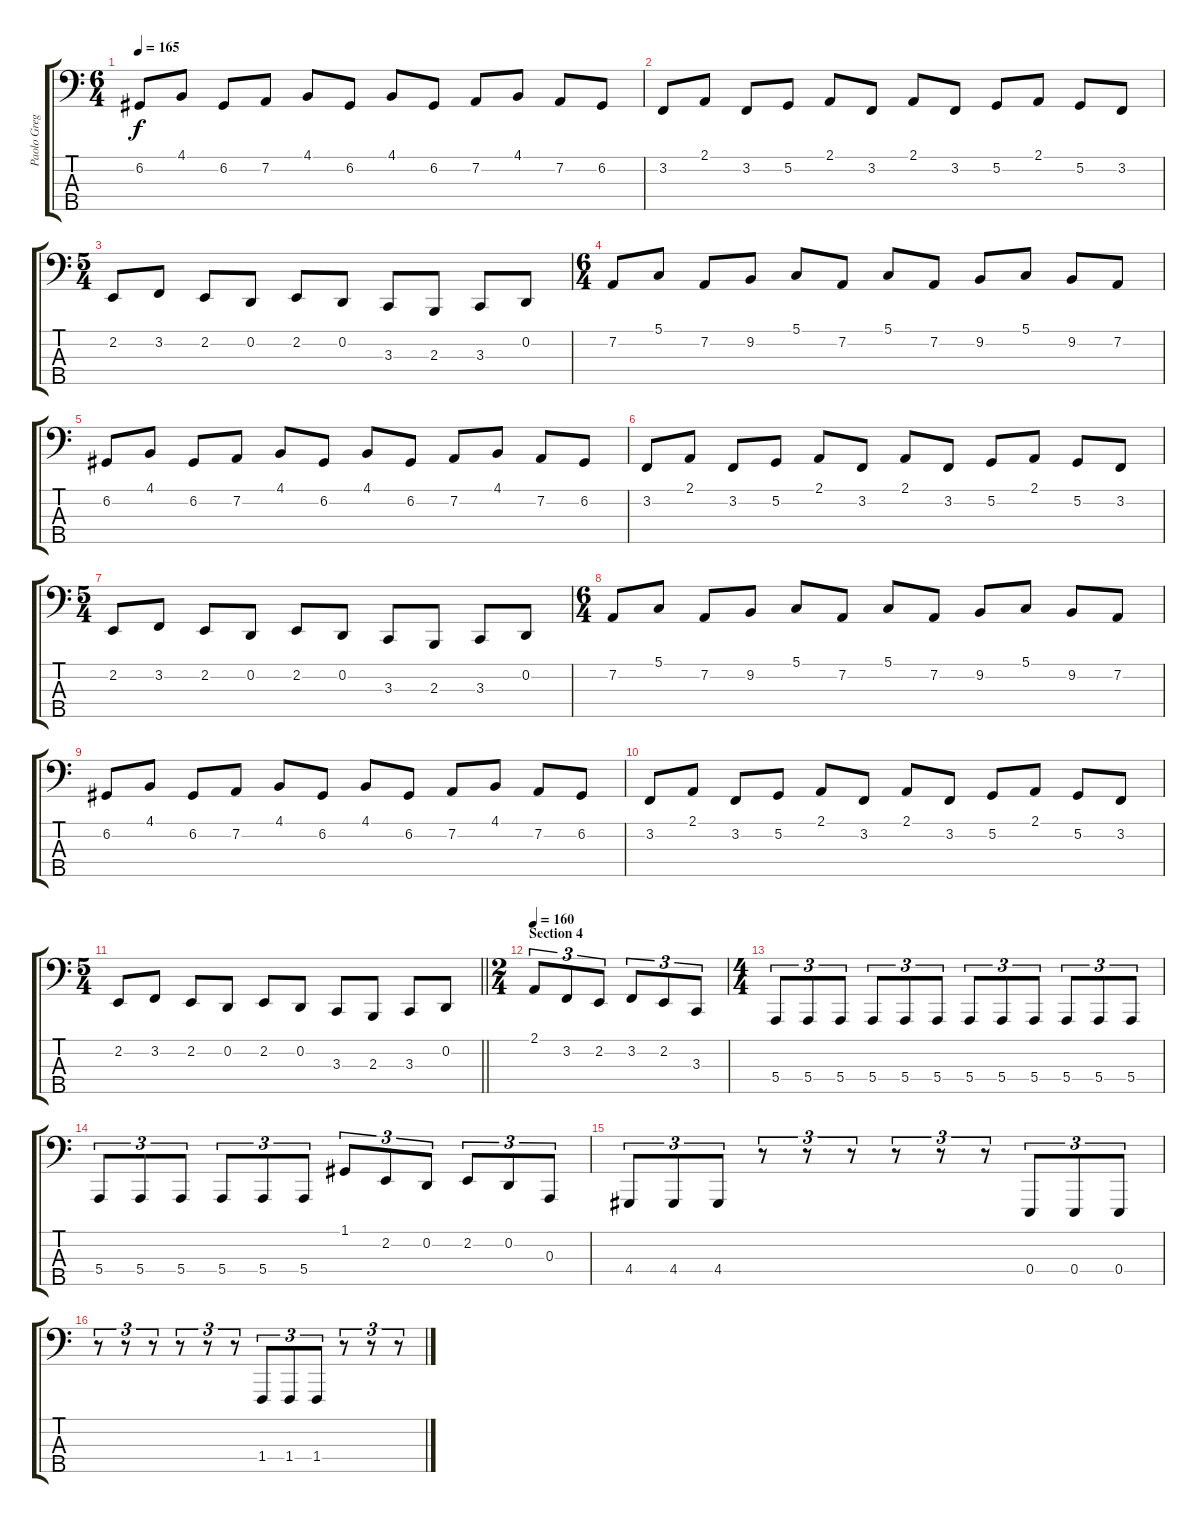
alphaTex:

\track ("Paolo Gregelotto" "Paolo Greg") {instrument clavinet}
\staff {score tabs}
\tuning (G2 D2 A1 E1 B0) {hide}
\ts (6 4)
\tempo 165
\clef f4
\ks c
6.2.8{dy f} 4.1.8 6.2.8 7.2.8 4.1.8 6.2.8 4.1.8 6.2.8 7.2.8 4.1.8 7.2.8 6.2.8 |
3.2.8 2.1.8 3.2.8 5.2.8 2.1.8 3.2.8 2.1.8 3.2.8 5.2.8 2.1.8 5.2.8 3.2.8 |
\ts (5 4)
2.2.8 3.2.8 2.2.8 0.2.8 2.2.8 0.2.8 3.3.8 2.3.8 3.3.8 0.2.8 |
\ts (6 4)
7.2.8 5.1.8 7.2.8 9.2.8 5.1.8 7.2.8 5.1.8 7.2.8 9.2.8 5.1.8 9.2.8 7.2.8 |
6.2.8 4.1.8 6.2.8 7.2.8 4.1.8 6.2.8 4.1.8 6.2.8 7.2.8 4.1.8 7.2.8 6.2.8 |
3.2.8 2.1.8 3.2.8 5.2.8 2.1.8 3.2.8 2.1.8 3.2.8 5.2.8 2.1.8 5.2.8 3.2.8 |
\ts (5 4)
2.2.8 3.2.8 2.2.8 0.2.8 2.2.8 0.2.8 3.3.8 2.3.8 3.3.8 0.2.8 |
\ts (6 4)
7.2.8 5.1.8 7.2.8 9.2.8 5.1.8 7.2.8 5.1.8 7.2.8 9.2.8 5.1.8 9.2.8 7.2.8 |
6.2.8 4.1.8 6.2.8 7.2.8 4.1.8 6.2.8 4.1.8 6.2.8 7.2.8 4.1.8 7.2.8 6.2.8 |
3.2.8 2.1.8 3.2.8 5.2.8 2.1.8 3.2.8 2.1.8 3.2.8 5.2.8 2.1.8 5.2.8 3.2.8 |
\ts (5 4)
\barLineRight lightlight
2.2.8 3.2.8 2.2.8 0.2.8 2.2.8 0.2.8 3.3.8 2.3.8 3.3.8 0.2.8 |
\ts (2 4)
\section ("" "Section 4")
\tempo 160
2.1.8{tu (3 2)} 3.2.8{tu (3 2)} 2.2.8{tu (3 2)} 3.2.8{tu (3 2)} 2.2.8{tu (3 2)} 3.3.8{tu (3 2)} |
\ts (4 4)
5.4.8{tu (3 2)} 5.4.8{tu (3 2)} 5.4.8{tu (3 2)} 5.4.8{tu (3 2)} 5.4.8{tu (3 2)} 5.4.8{tu (3 2)} 5.4.8{tu (3 2)} 5.4.8{tu (3 2)} 5.4.8{tu (3 2)} 5.4.8{tu (3 2)} 5.4.8{tu (3 2)} 5.4.8{tu (3 2)} |
5.4.8{tu (3 2)} 5.4.8{tu (3 2)} 5.4.8{tu (3 2)} 5.4.8{tu (3 2)} 5.4.8{tu (3 2)} 5.4.8{tu (3 2)} 1.1.8{tu (3 2)} 2.2.8{tu (3 2)} 0.2.8{tu (3 2)} 2.2.8{tu (3 2)} 0.2.8{tu (3 2)} 0.3.8{tu (3 2)} |
4.4.8{tu (3 2)} 4.4.8{tu (3 2)} 4.4.8{tu (3 2)} r.8{tu (3 2)} r.8{tu (3 2)} r.8{tu (3 2)} r.8{tu (3 2)} r.8{tu (3 2)} r.8{tu (3 2)} 0.4.8{tu (3 2)} 0.4.8{tu (3 2)} 0.4.8{tu (3 2)} |
r.8{tu (3 2)} r.8{tu (3 2)} r.8{tu (3 2)} r.8{tu (3 2)} r.8{tu (3 2)} r.8{tu (3 2)} 1.4.8{tu (3 2)} 1.4.8{tu (3 2)} 1.4.8{tu (3 2)} r.8{tu (3 2)} r.8{tu (3 2)} r.8{tu (3 2)}
